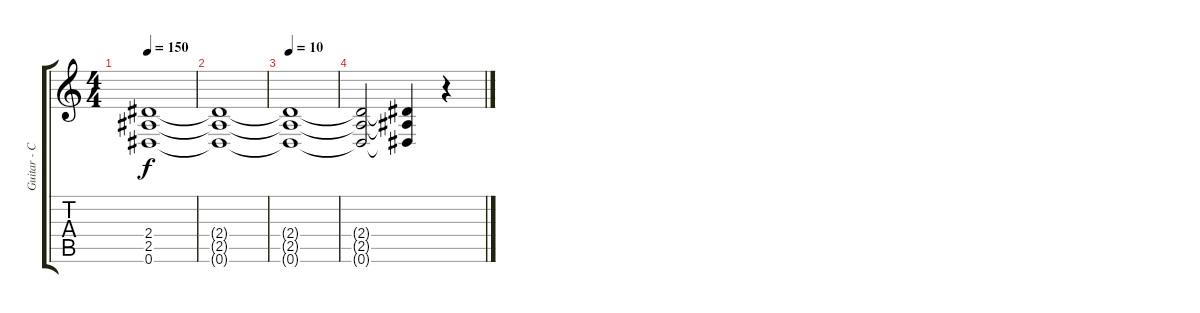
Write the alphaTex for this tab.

\track ("Guitar - Cederic Dupont" "Guitar - C") {instrument overdrivenguitar}
\staff {score tabs}
\tuning (Eb4 Bb3 Gb3 Db3 Ab2 Eb2) {hide}
\ts (4 4)
\tempo 150
\clef g2
\ks c
(2.4{t} 2.5{t} 0.6{t}).1{dy f} |
(2.4{t} 2.5{t} 0.6{t}).1 |
\tempo 10
(2.4{t} 2.5{t} 0.6{t}).1 |
(2.4{t} 2.5{t} 0.6{t}).2 (2.4{t} 2.5{t} 0.6{t}).4{volume 0} r.4
